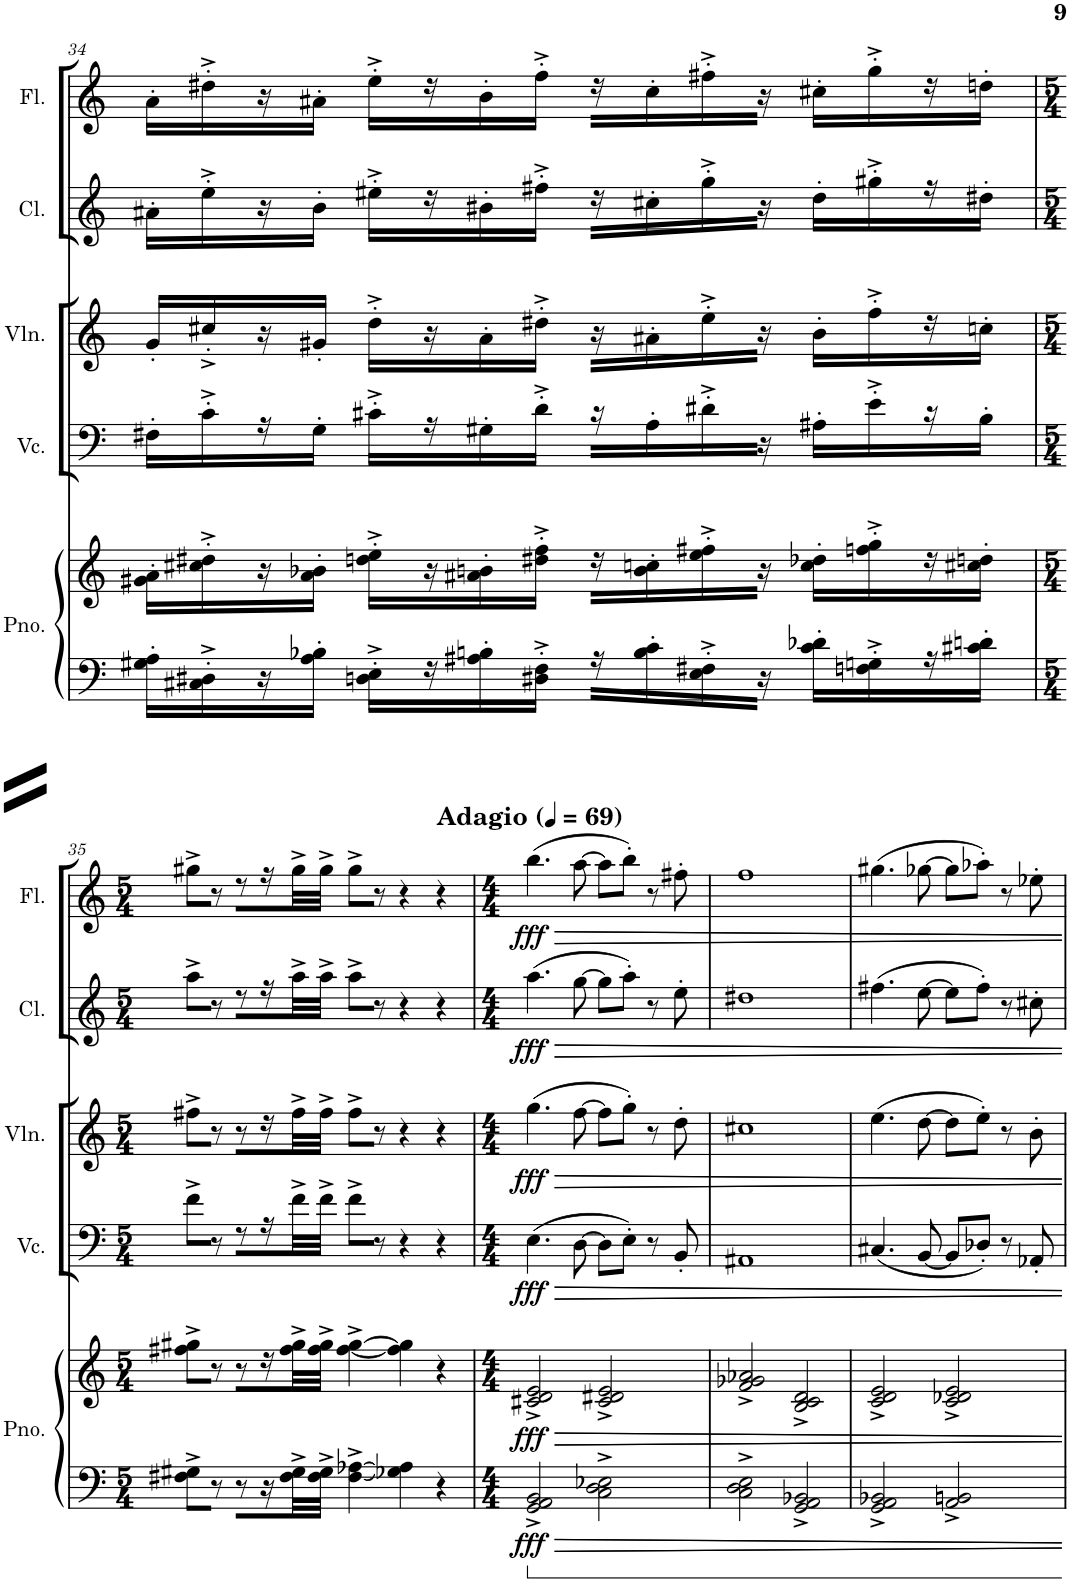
**kern	**kern	**dynam	**kern	**dynam	**kern	**dynam	**kern	**dynam	**kern	**dynam
*part5	*part5	*part5	*part4	*part4	*part3	*part3	*part2	*part2	*part1	*part1
*staff6	*staff5	*staff5/6	*staff4	*staff4	*staff3	*staff3	*staff2	*staff2	*staff1	*staff1
*I"Grand Piano	*	*	*I"Violoncello	*	*I"Violin	*	*I"Clarinet	*	*I"Flute	*
*I'Pno.	*	*	*I'Vc.	*	*I'Vln.	*	*I'Cl.	*	*I'Fl.	*
!!LO:PB:g=z
*clefF4	*clefG2	*	*clefF4	*	*clefG2	*	*clefG2	*	*clefG2	*
*	*	*	*	*	*	*	*Trd1c2	*	*	*
*k[]	*k[]	*	*k[]	*	*k[]	*	*k[]	*	*k[]	*
*M4/4	*M4/4	*	*M4/4	*	*M4/4	*	*M4/4	*	*M4/4	*
=34	=34	=34	=34	=34	=34	=34	=34	=34	=34	=34
16G#X\' 16A\'LL	16g#X\' 16a\'LL	.	16F#X'\LL	.	16g'/LL	.	16a#X'\LL	.	16a'\LL	.
16C#X\'^ 16D#X\'^	16cc#X\'^ 16dd#X\'^	.	16c'^\	.	16cc#X'^/	.	16ee'^\	.	16dd#X'^\	.
16r	16r	.	16r	.	16r	.	16r	.	16r	.
16A\' 16B-X\'JJ	16a\' 16b-X\'JJ	.	16G'\JJ	.	16g#X'/JJ	.	16b'\JJ	.	16a#X'\JJ	.
16Dn\'^ 16E\'^LL	16ddn\'^ 16ee\'^LL	.	16c#X'^\LL	.	16dd'^\LL	.	16ee#X'^\LL	.	16ee'^\LL	.
16r	16r	.	16r	.	16r	.	16r	.	16r	.
16A#X\' 16Bn\'	16a#X\' 16bn\'	.	16G#X'\	.	16a'\	.	16b#X'\	.	16b'\	.
16D#X\'^ 16F\'^JJ	16dd#X\'^ 16ff\'^JJ	.	16d'^\JJ	.	16dd#X'^\JJ	.	16ff#X'^\JJ	.	16ff'^\JJ	.
16r	16r	.	16r	.	16r	.	16r	.	16r	.
16B\' 16c\'	16b\' 16ccn\'	.	16A'\	.	16a#X'\	.	16cc#X'\	.	16cc'\	.
16E\'^ 16F#X\'^	16ee\'^ 16ff#X\'^	.	16d#X'^\	.	16ee'^\	.	16gg'^\	.	16ff#X'^\	.
16r	16r	.	16r	.	16r	.	16r	.	16r	.
16c\' 16d-X\'LL	16cc\' 16dd-X\'LL	.	16A#X'\LL	.	16b'\LL	.	16dd'\LL	.	16cc#X'\LL	.
16Fn\'^ 16Gn\'^	16ffn\'^ 16gg\'^	.	16e'^\	.	16ff'^\	.	16gg#X'^\	.	16gg'^\	.
16r	16r	.	16r	.	16r	.	16r	.	16r	.
16c#X\' 16dn\'JJ	16cc#X\' 16ddn\'JJ	.	16B'\JJ	.	16ccn'\JJ	.	16dd#X'\JJ	.	16ddn'\JJ	.
!!LO:LB:g=z
=35	=35	=35	=35	=35	=35	=35	=35	=35	=35	=35
*M5/4	*M5/4	*	*M5/4	*	*M5/4	*	*M5/4	*	*M5/4	*
8F#X\^ 8G#X\^L	8ff#X\^ 8gg#X\^L	.	8f^\L	.	8ff#X^\L	.	8aa^\L	.	8gg#X^\L	.
8r	8r	.	8r	.	8r	.	8r	.	8r	.
8r	8r	.	8r	.	8r	.	8r	.	8r	.
16r	16r	.	16r	.	16r	.	16r	.	16r	.
32F#\^ 32G#\^L	32ff#\^ 32gg#\^L	.	32f^\L	.	32ff#^\L	.	32aa^\L	.	32gg#^\L	.
32F#\^ 32G#\^JJJ	32ff#\^ 32gg#\^JJJ	.	32f^\JJJ	.	32ff#^\JJJ	.	32aa^\JJJ	.	32gg#^\JJJ	.
[4F#\^ [4A-X\^	[4ff#\^ [4gg#\^	.	8f^\L	.	8ff#^\L	.	8aa^\L	.	8gg#^\L	.
.	.	.	8r	.	8r	.	8r	.	8r	.
4G-X\] 4A-\]	4ff#\] 4gg#\]	.	4r	.	4r	.	4r	.	4r	.
*	*	*	*	*	*	*	*	*	*MM69	*
!	!	!	!	!	!	!	!	!	!LO:TX:a:B:t=Adagio	!
4r	4r	.	4r	.	4r	.	4r	.	4r	.
=36	=36	=36	=36	=36	=36	=36	=36	=36	=36	=36
*M4/4	*M4/4	*	*M4/4	*	*M4/4	*	*M4/4	*	*M4/4	*
!	!	!LO:DY:b=2	!	!	!	!	!	!	!	!
!	!	!LO:DY:n=1:b	!	!LO:DY:b	!	!LO:DY:b	!	!LO:DY:b	!	!LO:DY:b
2GG/^ 2AA/^ 2BB/^	2c#X/^ 2d/^ 2e/^	fff fff	(4.E\	fff	(4.gg\	fff	(4.aa\	fff	(4.bb\	fff
.	.	.	[8D\	.	[8ff\	.	[8gg\	.	[8aa\	.
2C\^ 2D\^ 2E-X\^	2c#/^ 2d#X/^ 2e/^	.	8D\L]	.	8ff\L]	.	8gg\L]	.	8aa\L]	.
.	.	.	8E'\J)	.	8gg'\J)	.	8aa'\J)	.	8bb'\J)	.
.	.	.	8r	.	8r	.	8r	.	8r	.
.	.	.	8BB'/	.	8dd'\	.	8ee'\	.	8ff#X'\	.
=37	=37	=37	=37	=37	=37	=37	=37	=37	=37	=37
2C\^ 2D\^ 2E\^	2f/^ 2g-X/^ 2a-X/^	.	1AA#X	.	1cc#X	.	1dd#X	.	1ff	.
2GG/^ 2AA/^ 2BB-X/^	2B/^ 2c/^ 2d/^	.	.	.	.	.	.	.	.	.
=38	=38	=38	=38	=38	=38	=38	=38	=38	=38	=38
2GG/^ 2AA/^ 2BB-X/^	2c/^ 2d/^ 2e/^	.	(4.C#X/	.	(4.ee\	.	(4.ff#X\	.	(4.gg#X\	.
.	.	.	[8BB/	.	[8dd\	.	[8ee\	.	[8gg-X\	.
2AA/^ 2BBn/^	2c/^ 2d-X/^ 2e/^	.	8BB/L]	.	8dd\L]	.	8ee\L]	.	8gg-\L]	.
.	.	.	8D-X'/J)	.	8ee'\J)	.	8ff#'\J)	.	8aa-X'\J)	.
.	.	.	8r	.	8r	.	8r	.	8r	.
.	.	.	8AA-X'/	.	8b'\	.	8cc#X'\	.	8ee-X'\	.
=	=	=	=	=	=	=	=	=	=	=
*-	*-	*-	*-	*-	*-	*-	*-	*-	*-	*-
